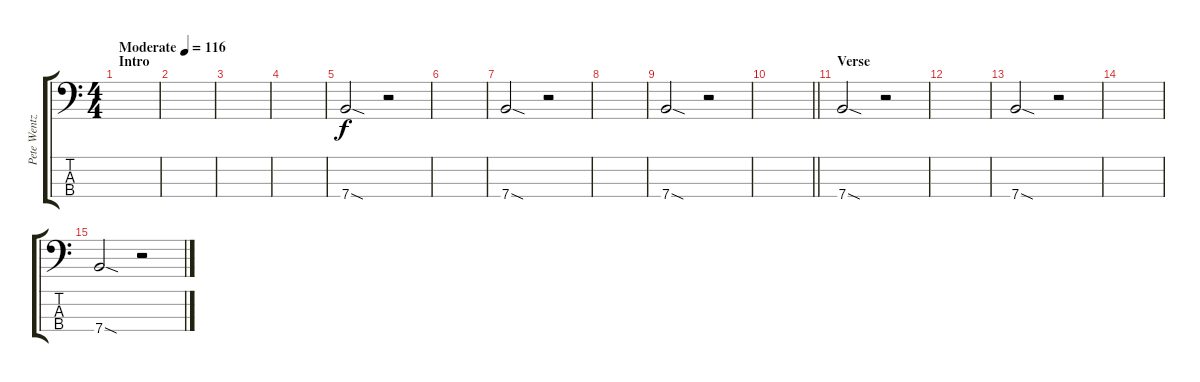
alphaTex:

\track ("Pete Wentz" "Pete Wentz") {instrument electricbasspick}
\staff {score tabs}
\tuning (G2 D2 A1 E1) {hide}
\ts (4 4)
\section ("" "Intro")
\tempo (116 "Moderate")
\clef f4
\ks c
|
|
|
|
7.4{sod}.2 r.2 |
|
7.4{sod}.2 r.2 |
|
7.4{sod}.2 r.2 |
\barLineRight lightlight
|
\section ("" "Verse")
7.4{sod}.2 r.2 |
|
7.4{sod}.2 r.2 |
|
7.4{sod}.2 r.2
